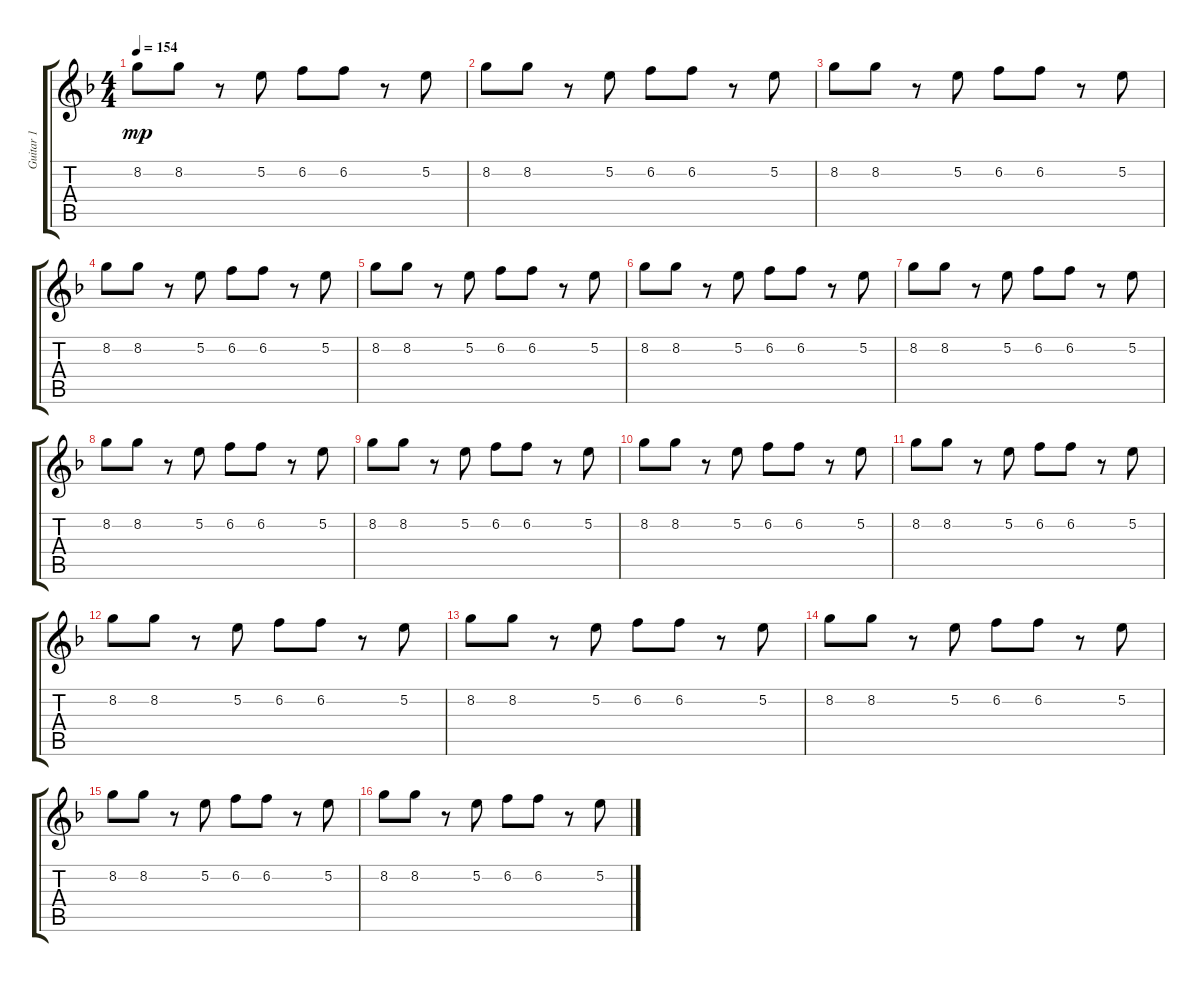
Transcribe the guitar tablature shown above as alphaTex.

\track ("Guitar 1" "Guitar 1") {instrument electricguitarclean}
\staff {score tabs}
\tuning (E4 B3 G3 D3 A2 E2) {hide}
\ts (4 4)
\tempo 154
\clef g2
\ks f
8.2.8{dy mp} 8.2.8 r.8 5.2.8 6.2.8 6.2.8 r.8 5.2.8 |
8.2.8 8.2.8 r.8 5.2.8 6.2.8 6.2.8 r.8 5.2.8 |
8.2.8 8.2.8 r.8 5.2.8 6.2.8 6.2.8 r.8 5.2.8 |
8.2.8 8.2.8 r.8 5.2.8 6.2.8 6.2.8 r.8 5.2.8 |
8.2.8 8.2.8 r.8 5.2.8 6.2.8 6.2.8 r.8 5.2.8 |
8.2.8 8.2.8 r.8 5.2.8 6.2.8 6.2.8 r.8 5.2.8 |
8.2.8 8.2.8 r.8 5.2.8 6.2.8 6.2.8 r.8 5.2.8 |
8.2.8 8.2.8 r.8 5.2.8 6.2.8 6.2.8 r.8 5.2.8 |
8.2.8 8.2.8 r.8 5.2.8 6.2.8 6.2.8 r.8 5.2.8 |
8.2.8 8.2.8 r.8 5.2.8 6.2.8 6.2.8 r.8 5.2.8 |
8.2.8 8.2.8 r.8 5.2.8 6.2.8 6.2.8 r.8 5.2.8 |
8.2.8 8.2.8 r.8 5.2.8 6.2.8 6.2.8 r.8 5.2.8 |
8.2.8 8.2.8 r.8 5.2.8 6.2.8 6.2.8 r.8 5.2.8 |
8.2.8 8.2.8 r.8 5.2.8 6.2.8 6.2.8 r.8 5.2.8 |
8.2.8 8.2.8 r.8 5.2.8 6.2.8 6.2.8 r.8 5.2.8 |
8.2.8 8.2.8 r.8 5.2.8 6.2.8 6.2.8 r.8 5.2.8
